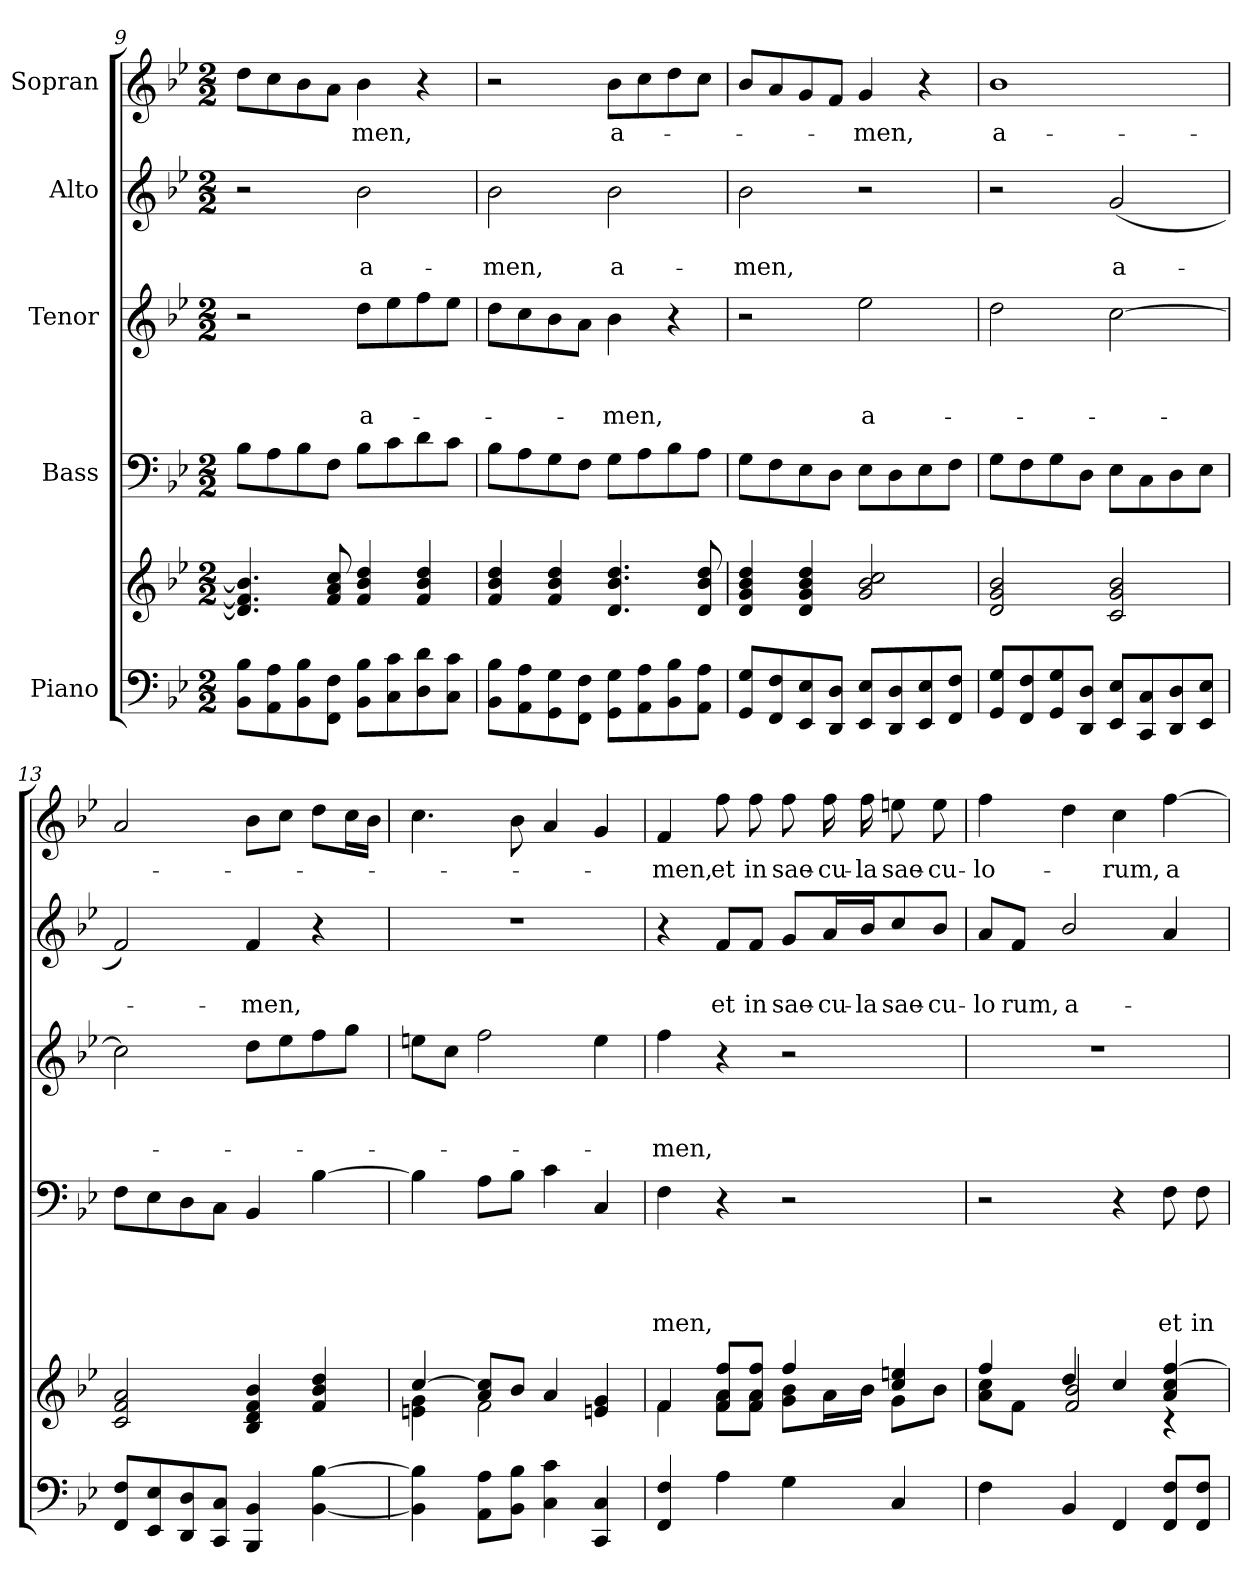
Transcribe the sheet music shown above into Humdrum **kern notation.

**kern	**kern	**kern	**text	**text	**text	**text	**kern	**text	**text	**text	**kern	**text	**text	**kern	**text
*part5	*part5	*part4	*part4	*part4	*part4	*part4	*part3	*part3	*part3	*part3	*part2	*part2	*part2	*part1	*part1
*staff6	*staff5	*staff4	*staff4	*staff4	*staff4	*staff4	*staff3	*staff3	*staff3	*staff3	*staff2	*staff2	*staff2	*staff1	*staff1
*I"Piano	*	*I"Bass	*	*	*	*	*I"Tenor	*	*	*	*I"Alto	*	*	*I"Sopran	*
*clefF4	*clefG2	*clefF4	*	*	*	*	*clefG2	*	*	*	*clefG2	*	*	*clefG2	*
*	*	*	*	*	*	*	*ITrd7c12	*	*	*	*	*	*	*	*
*k[b-e-]	*k[b-e-]	*k[b-e-]	*	*	*	*	*k[b-e-]	*	*	*	*k[b-e-]	*	*	*k[b-e-]	*
*B-:	*B-:	*B-:	*	*	*	*	*B-:	*	*	*	*B-:	*	*	*B-:	*
*M2/2	*M2/2	*M2/2	*	*	*	*	*M2/2	*	*	*	*M2/2	*	*	*M2/2	*
=9	=9	=9	=9	=9	=9	=9	=9	=9	=9	=9	=9	=9	=9	=9	=9
*	*^	*	*	*	*	*	*	*	*	*	*	*	*	*	*
8BB-\ 8B-\L	4.d/] 4.f/] 4.b-/]	1ryy	8B-\L	.	.	.	.	2r	.	.	.	2r	.	.	8dd\L	.
8AA\ 8A\	.	.	8A\	.	.	.	.	.	.	.	.	.	.	.	8cc\	.
8BB-\ 8B-\	.	.	8B-\	.	.	.	.	.	.	.	.	.	.	.	8b-\	.
8FF\ 8F\J	8f/ 8a/ 8cc/	.	8F\J	.	.	.	.	.	.	.	.	.	.	.	8a\J	.
!	!	!	!	!	!	!	!	!	!	!	!LO:LY:b	!	!	!LO:LY:b	!	!LO:LY:b
8BB-\ 8B-\L	4f/ 4b-/ 4dd/	.	8B-\L	.	.	.	.	8d\L	.	.	a-	2b-\	.	a-	4b-\	-men,
8C\ 8c\	.	.	8c\	.	.	.	.	8e-\	.	.	.	.	.	.	.	.
8D\ 8d\	4f/ 4b-/ 4dd/	.	8d\	.	.	.	.	8f\	.	.	.	.	.	.	4r	.
8C\ 8c\J	.	.	8c\J	.	.	.	.	8e-\J	.	.	.	.	.	.	.	.
=10	=10	=10	=10	=10	=10	=10	=10	=10	=10	=10	=10	=10	=10	=10	=10	=10
!	!	!	!	!	!	!	!	!	!	!	!	!	!	!LO:LY:b	!	!
8BB-\ 8B-\L	4f/ 4b-/ 4dd/	1ryy	8B-\L	.	.	.	.	8d\L	.	.	.	2b-\	.	-men,	2r	.
8AA\ 8A\	.	.	8A\	.	.	.	.	8c\	.	.	.	.	.	.	.	.
8GG\ 8G\	4f/ 4b-/ 4dd/	.	8G\	.	.	.	.	8B-\	.	.	.	.	.	.	.	.
8FF\ 8F\J	.	.	8F\J	.	.	.	.	8A\J	.	.	.	.	.	.	.	.
!	!	!	!	!	!	!	!	!	!	!	!LO:LY:b	!	!	!LO:LY:b	!	!LO:LY:b
8GG\ 8G\L	4.d/ 4.b-/ 4.dd/	.	8G\L	.	.	.	.	4B-\	.	.	-men,	2b-\	.	a-	8b-\L	a-
8AA\ 8A\	.	.	8A\	.	.	.	.	.	.	.	.	.	.	.	8cc\	.
8BB-\ 8B-\	.	.	8B-\	.	.	.	.	4r	.	.	.	.	.	.	8dd\	.
8AA\ 8A\J	8d/ 8b-/ 8dd/	.	8A\J	.	.	.	.	.	.	.	.	.	.	.	8cc\J	.
!!LO:PB:g=z
=11	=11	=11	=11	=11	=11	=11	=11	=11	=11	=11	=11	=11	=11	=11	=11	=11
!	!	!	!	!	!	!	!	!	!	!	!	!	!	!LO:LY:b	!	!
8GG/ 8G/L	4d/ 4g/ 4b-/ 4dd/	1ryy	8G\L	.	.	.	.	2r	.	.	.	2b-\	.	-men,	8b-/L	.
8FF/ 8F/	.	.	8F\	.	.	.	.	.	.	.	.	.	.	.	8a/	.
8EE-/ 8E-/	4d/ 4g/ 4b-/ 4dd/	.	8E-\	.	.	.	.	.	.	.	.	.	.	.	8g/	.
8DD/ 8D/J	.	.	8D\J	.	.	.	.	.	.	.	.	.	.	.	8f/J	.
!	!	!	!	!	!	!	!	!	!	!	!LO:LY:b	!	!	!	!	!LO:LY:b
8EE-/ 8E-/L	2g/ 2b-/ 2cc/	.	8E-\L	.	.	.	.	2e-\	.	.	a-	2r	.	.	4g/	-men,
8DD/ 8D/	.	.	8D\	.	.	.	.	.	.	.	.	.	.	.	.	.
8EE-/ 8E-/	.	.	8E-\	.	.	.	.	.	.	.	.	.	.	.	4r	.
8FF/ 8F/J	.	.	8F\J	.	.	.	.	.	.	.	.	.	.	.	.	.
=12	=12	=12	=12	=12	=12	=12	=12	=12	=12	=12	=12	=12	=12	=12	=12	=12
!	!	!	!	!	!	!	!	!	!	!	!	!	!	!	!	!LO:LY:b
8GG/ 8G/L	2d/ 2g/ 2b-/	1ryy	8G\L	.	.	.	.	2d\	.	.	.	2r	.	.	1b-	a-
8FF/ 8F/	.	.	8F\	.	.	.	.	.	.	.	.	.	.	.	.	.
8GG/ 8G/	.	.	8G\	.	.	.	.	.	.	.	.	.	.	.	.	.
8DD/ 8D/J	.	.	8D\J	.	.	.	.	.	.	.	.	.	.	.	.	.
!	!	!	!	!	!	!	!	!	!	!	!	!	!	!LO:LY:b	!	!
8EE-/ 8E-/L	2c/ 2g/ 2b-/	.	8E-\L	.	.	.	.	[>2c\	.	.	.	(<2g/	.	a-	.	.
8CC/ 8C/	.	.	8C\	.	.	.	.	.	.	.	.	.	.	.	.	.
8DD/ 8D/	.	.	8D\	.	.	.	.	.	.	.	.	.	.	.	.	.
8EE-/ 8E-/J	.	.	8E-\J	.	.	.	.	.	.	.	.	.	.	.	.	.
=13	=13	=13	=13	=13	=13	=13	=13	=13	=13	=13	=13	=13	=13	=13	=13	=13
8FF/ 8F/L	2c/ 2f/ 2a/	1ryy	8F\L	.	.	.	.	2c\]	.	.	.	2f/)	.	.	2a/	.
8EE-/ 8E-/	.	.	8E-\	.	.	.	.	.	.	.	.	.	.	.	.	.
8DD/ 8D/	.	.	8D\	.	.	.	.	.	.	.	.	.	.	.	.	.
8CC/ 8C/J	.	.	8C\J	.	.	.	.	.	.	.	.	.	.	.	.	.
!	!	!	!	!	!	!	!	!	!	!	!	!	!	!LO:LY:b	!	!
4BBB-/ 4BB-/	4B-/ 4d/ 4f/ 4b-/	.	4BB-/	.	.	.	.	8d\L	.	.	.	4f/	.	-men,	8b-\L	.
.	.	.	.	.	.	.	.	8e-\	.	.	.	.	.	.	8cc\J	.
[<4BB-\ [>4B-\	4f/ 4b-/ 4dd/	.	[>4B-\	.	.	.	.	8f\	.	.	.	4r	.	.	8dd\L	.
.	.	.	.	.	.	.	.	8g\J	.	.	.	.	.	.	16cc\L	.
.	.	.	.	.	.	.	.	.	.	.	.	.	.	.	16b-\JJ	.
=14	=14	=14	=14	=14	=14	=14	=14	=14	=14	=14	=14	=14	=14	=14	=14	=14
4BB-\] 4B-\]	[>4cc/	4en\ 4g\	4B-\]	.	.	.	.	8en\L	.	.	.	1r	.	.	4.cc\	.
.	.	.	.	.	.	.	.	8c\J	.	.	.	.	.	.	.	.
8AA\ 8A\L	8a/ 8cc/]L	2f\	8A\L	.	.	.	.	2f\	.	.	.	.	.	.	.	.
8BB-\ 8B-\J	8b-/J	.	8B-\J	.	.	.	.	.	.	.	.	.	.	.	8b-\	.
4C\ 4c\	4a/	.	4c\	.	.	.	.	.	.	.	.	.	.	.	4a/	.
4CC/ 4C/	4eni/ 4g/	4ryy	4C/	.	.	.	.	4e\	.	.	.	.	.	.	4g/	.
=15	=15	=15	=15	=15	=15	=15	=15	=15	=15	=15	=15	=15	=15	=15	=15	=15
!	!	!	!	!	!	!	!LO:LY:b	!	!	!	!LO:LY:b	!	!	!	!	!LO:LY:b
4FF/ 4F/	4f/	4f\	4F\	.	.	.	-men,	4f\	.	.	-men,	4r	.	.	4f/	-men,
!	!	!	!	!	!	!	!	!	!	!	!	!	!	!LO:LY:b	!	!LO:LY:b
4A\	8f/ 8a/ 8ff/L	8f\ 8a\L	4r	.	.	.	.	4r	.	.	.	8f/L	.	et	8ff\	et
!	!	!	!	!	!	!	!	!	!	!	!	!	!	!LO:LY:b	!	!LO:LY:b
.	8f/ 8a/ 8ff/J	8f\ 8a\J	.	.	.	.	.	.	.	.	.	8f/J	.	in	8ff\	in
!	!	!	!	!	!	!	!	!	!	!	!	!	!	!LO:LY:b	!	!LO:LY:b
4G\	8g\ 8b-\L	4ff/	2r	.	.	.	.	2r	.	.	.	8g/L	.	sae-	8ff\	sae-
!	!	!	!	!	!	!	!	!	!	!	!	!	!	!LO:LY:b	!	!LO:LY:b
.	16a\L	.	.	.	.	.	.	.	.	.	.	16a/L	.	-cu-	16ff\	-cu-
!	!	!	!	!	!	!	!	!	!	!	!	!	!	!LO:LY:b	!	!LO:LY:b
.	16b-\JJ	.	.	.	.	.	.	.	.	.	.	16b-/J	.	-la	16ff\	-la
!	!	!	!	!	!	!	!	!	!	!	!	!	!	!LO:LY:b	!	!LO:LY:b
4C/	8g\L	4cc/ 4een/	.	.	.	.	.	.	.	.	.	8cc/	.	sae-	8een\	sae-
!	!	!	!	!	!	!	!	!	!	!	!	!	!	!LO:LY:b	!	!LO:LY:b
.	8b-\J	.	.	.	.	.	.	.	.	.	.	8b-/J	.	-cu-	8ee\	-cu-
!!LO:LB:g=z
=16	=16	=16	=16	=16	=16	=16	=16	=16	=16	=16	=16	=16	=16	=16	=16	=16
!	!	!	!	!	!	!	!	!	!	!	!	!	!	!LO:LY:b	!	!LO:LY:b
4F\	8a\ 8cc\L	4ff/	2r	.	.	.	.	1r	.	.	.	8a/L	.	-lo	4ff\	-lo-
!	!	!	!	!	!	!	!	!	!	!	!	!	!	!LO:LY:b	!	!
.	8f\J	.	.	.	.	.	.	.	.	.	.	8f/J	.	rum,	.	.
!	!	!	!	!	!	!	!	!	!	!	!	!	!	!LO:LY:b	!	!
4BB-/	4dd/	2f/ 2b-/	.	.	.	.	.	.	.	.	.	2b-/	.	a-	4dd\	.
!	!	!	!	!	!	!	!	!	!	!	!	!	!	!	!	!LO:LY:b
4FF/	4cc/	.	4r	.	.	.	.	.	.	.	.	.	.	.	4cc\	-rum,
!	!	!	!	!	!	!	!LO:LY:b	!	!	!	!	!	!	!	!	!LO:LY:b
8FF/ 8F/L	4a/ 4cc/ [>4ff/	4rc	8F\	.	.	.	et	.	.	.	.	4a/	.	.	[>4ff\	a-
!	!	!	!	!	!	!	!LO:LY:b	!	!	!	!	!	!	!	!	!
8FF/ 8F/J	.	.	8F\	.	.	.	in	.	.	.	.	.	.	.	.	.
*	*v	*v	*	*	*	*	*	*	*	*	*	*	*	*	*	*
=	=	=	=	=	=	=	=	=	=	=	=	=	=	=	=
*-	*-	*-	*-	*-	*-	*-	*-	*-	*-	*-	*-	*-	*-	*-	*-
